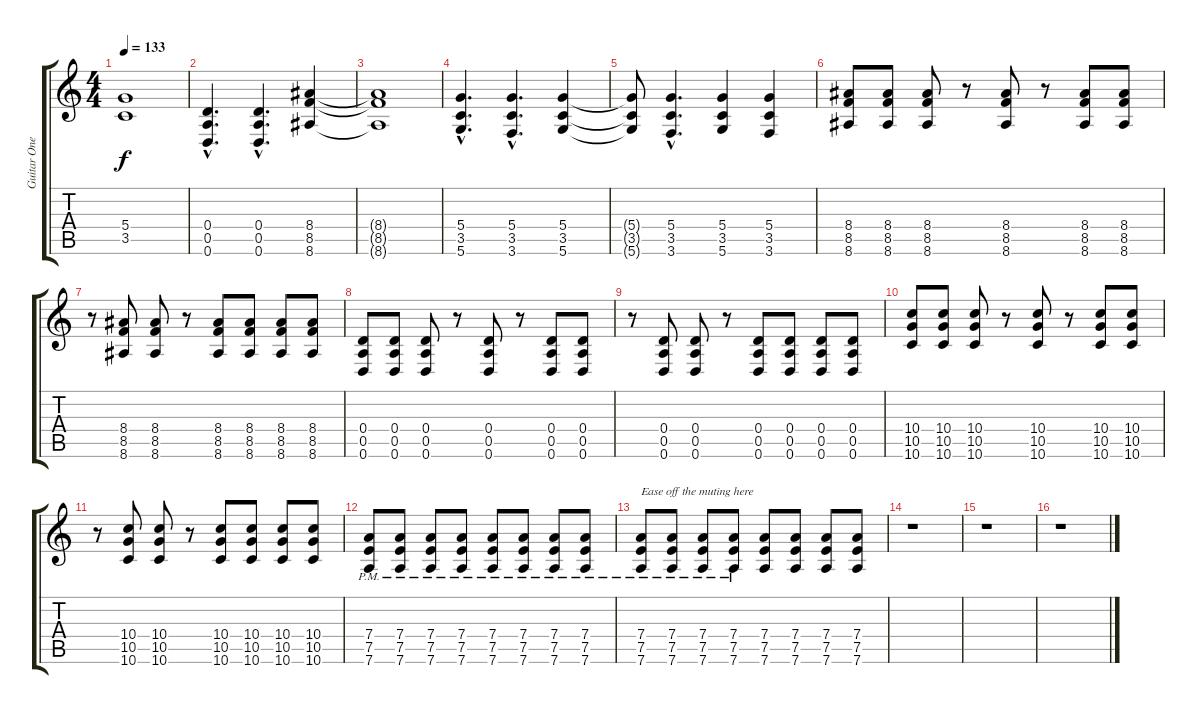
\track ("Guitar One" "Guitar One") {instrument electricguitarclean}
\staff {score tabs}
\tuning (E4 B3 G3 D3 A2 D2) {hide}
\ts (4 4)
\tempo 133
\clef g2
\ks c
(5.4{t} 3.5{t}).1{dy f} |
(0.4{hac} 0.5{hac} 0.6{hac}).4{d} (0.4{hac} 0.5{hac} 0.6{hac}).4{d} (8.4 8.5 8.6).4 |
(8.4{t} 8.5{t} 8.6{t}).1 |
(5.4{hac} 3.5{hac} 5.6{hac}).4{d} (5.4{hac} 3.5{hac} 3.6{hac}).4{d} (5.4 3.5 5.6).4 |
(5.4{t} 3.5{t} 5.6{t}).8 (5.4{hac} 3.5{hac} 3.6{hac}).4{d} (5.4 3.5 5.6).4 (5.4 3.5 3.6).4 |
(8.4 8.5 8.6).8 (8.4 8.5 8.6).8 (8.4 8.5 8.6).8 r.8 (8.4 8.5 8.6).8 r.8 (8.4 8.5 8.6).8 (8.4 8.5 8.6).8 |
r.8 (8.4 8.5 8.6).8 (8.4 8.5 8.6).8 r.8 (8.4 8.5 8.6).8 (8.4 8.5 8.6).8 (8.4 8.5 8.6).8 (8.4 8.5 8.6).8 |
(0.4 0.5 0.6).8 (0.4 0.5 0.6).8 (0.4 0.5 0.6).8 r.8 (0.4 0.5 0.6).8 r.8 (0.4 0.5 0.6).8 (0.4 0.5 0.6).8 |
r.8 (0.4 0.5 0.6).8 (0.4 0.5 0.6).8 r.8 (0.4 0.5 0.6).8 (0.4 0.5 0.6).8 (0.4 0.5 0.6).8 (0.4 0.5 0.6).8 |
(10.4 10.5 10.6).8 (10.4 10.5 10.6).8 (10.4 10.5 10.6).8 r.8 (10.4 10.5 10.6).8 r.8 (10.4 10.5 10.6).8 (10.4 10.5 10.6).8 |
r.8 (10.4 10.5 10.6).8 (10.4 10.5 10.6).8 r.8 (10.4 10.5 10.6).8 (10.4 10.5 10.6).8 (10.4 10.5 10.6).8 (10.4 10.5 10.6).8 |
(7.4{pm} 7.5{pm} 7.6{pm}).8 (7.4{pm} 7.5{pm} 7.6{pm}).8 (7.4{pm} 7.5{pm} 7.6{pm}).8 (7.4{pm} 7.5{pm} 7.6{pm}).8 (7.4{pm} 7.5{pm} 7.6{pm}).8 (7.4{pm} 7.5{pm} 7.6{pm}).8 (7.4{pm} 7.5{pm} 7.6{pm}).8 (7.4{pm} 7.5{pm} 7.6{pm}).8 |
(7.4{pm} 7.5{pm} 7.6{pm}).8{txt "Ease off the muting here"} (7.4{pm} 7.5{pm} 7.6{pm}).8 (7.4{pm} 7.5{pm} 7.6{pm}).8 (7.4{pm} 7.5{pm} 7.6{pm}).8 (7.4 7.5 7.6).8 (7.4 7.5 7.6).8 (7.4 7.5 7.6).8 (7.4 7.5 7.6).8 |
r.1 |
r.1 |
r.1
